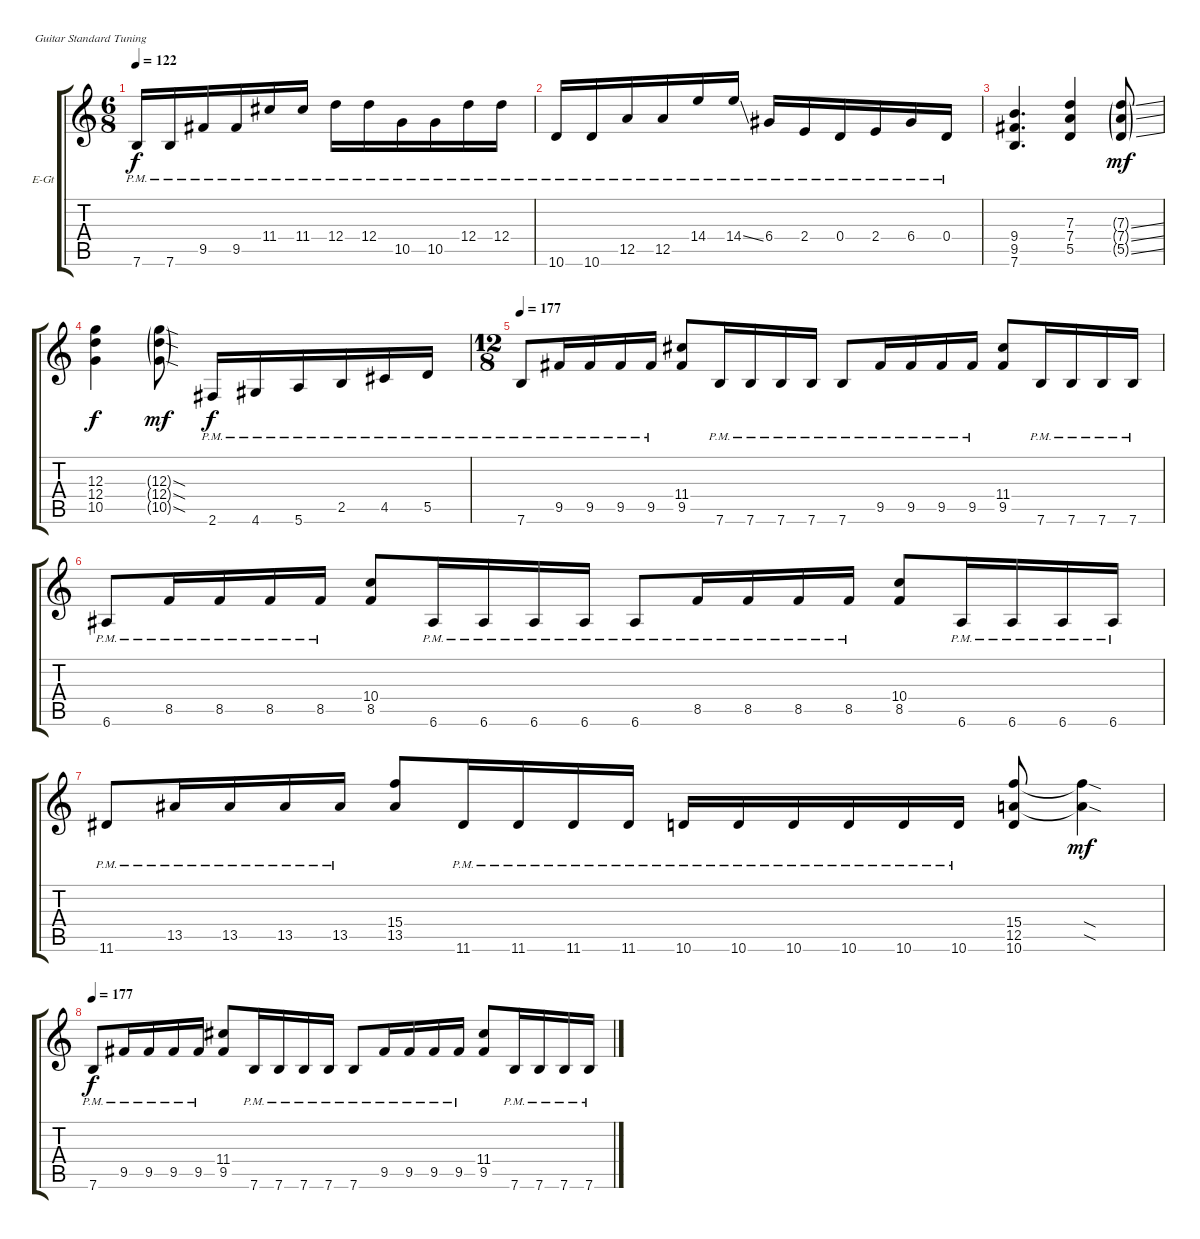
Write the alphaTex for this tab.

\bracketExtendMode groupsimilarinstruments
\firstSystemTrackNameOrientation horizontal
\otherSystemsTrackNameOrientation horizontal
\track ("Jason Gobel" "E-Gt") {instrument distortionguitar}
\staff {score tabs}
\tuning (E4 B3 G3 D3 A2 E2)
\ts (6 8)
\tempo 122
\clef g2
\ks c
7.6{pm}.16{dy f} 7.6{pm}.16 9.5{pm}.16 9.5{pm}.16 11.4{pm}.16 11.4{pm}.16 12.4{pm}.16 12.4{pm}.16 10.5{pm}.16 10.5{pm}.16 12.4{pm}.16 12.4{pm}.16 |
10.6{pm}.16 10.6{pm}.16 12.5{pm}.16 12.5{pm}.16 14.4{pm}.16 14.4{ss pm}.16 6.4{pm}.16 2.4{pm}.16 0.4{pm}.16 2.4{pm}.16 6.4{pm}.16 0.4{pm}.16 |
(9.4 9.5 7.6).4{d} (7.3 7.4 5.5).4 (7.3{ss g} 7.4{ss g} 5.5{ss g}).8{dy mf} |
(12.3 12.4 10.5).4{dy f} (12.3{sod g} 12.4{sod g} 10.5{sod g}).8{dy mf} 2.6{pm}.16{dy f} 4.6{pm}.16 5.6{pm}.16 2.5{pm}.16 4.5{pm}.16 5.5{pm}.16 |
\ts (12 8)
\beaming (8 3 3 3 3)
\tempo 177
7.6{pm}.8 9.5{pm}.16 9.5{pm}.16 9.5{pm}.16 9.5{pm}.16 (11.4 9.5).8 7.6{pm}.16 7.6{pm}.16 7.6{pm}.16 7.6{pm}.16 7.6{pm}.8 9.5{pm}.16 9.5{pm}.16 9.5{pm}.16 9.5{pm}.16 (11.4 9.5).8 7.6{pm}.16 7.6{pm}.16 7.6{pm}.16 7.6{pm}.16 |
6.6{pm}.8 8.5{pm}.16 8.5{pm}.16 8.5{pm}.16 8.5{pm}.16 (10.4 8.5).8 6.6{pm}.16 6.6{pm}.16 6.6{pm}.16 6.6{pm}.16 6.6{pm}.8 8.5{pm}.16 8.5{pm}.16 8.5{pm}.16 8.5{pm}.16 (10.4 8.5).8 6.6{pm}.16 6.6{pm}.16 6.6{pm}.16 6.6{pm}.16 |
11.6{pm}.8 13.5{pm}.16 13.5{pm}.16 13.5{pm}.16 13.5{pm}.16 (15.4 13.5).8 11.6{pm}.16 11.6{pm}.16 11.6{pm}.16 11.6{pm}.16 10.6{pm}.16 10.6{pm}.16 10.6{pm}.16 10.6{pm}.16 10.6{pm}.16 10.6{pm}.16 (15.4 12.5 10.6).8 (15.4{sod t} 12.5{sod t}).4{dy mf} |
\tempo 177
7.6{pm}.8{dy f} 9.5{pm}.16 9.5{pm}.16 9.5{pm}.16 9.5{pm}.16 (11.4 9.5).8 7.6{pm}.16 7.6{pm}.16 7.6{pm}.16 7.6{pm}.16 7.6{pm}.8 9.5{pm}.16 9.5{pm}.16 9.5{pm}.16 9.5{pm}.16 (11.4 9.5).8 7.6{pm}.16 7.6{pm}.16 7.6{pm}.16 7.6{pm}.16
